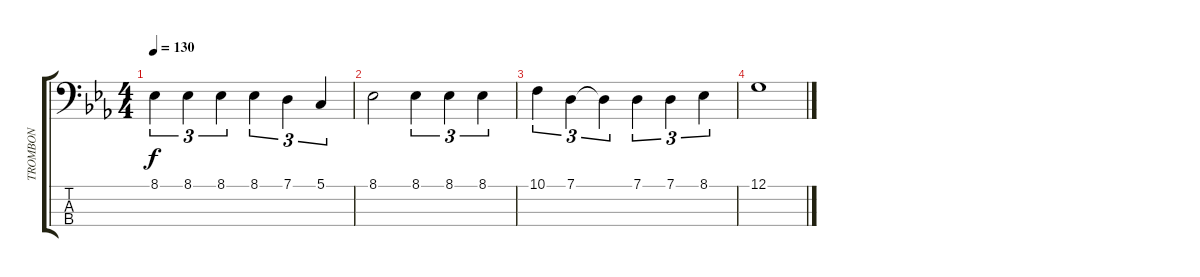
\track ("TROMBON" "TROMBON") {instrument trombone}
\staff {score tabs}
\tuning (G2 D2 A1 E1) {hide}
\ts (4 4)
\tempo 130
\clef f4
\ks cminor
8.1.4{tu (3 2) dy f} 8.1.4{tu (3 2)} 8.1.4{tu (3 2)} 8.1.4{tu (3 2)} 7.1.4{tu (3 2)} 5.1.4{tu (3 2)} |
8.1.2 8.1.4{tu (3 2)} 8.1.4{tu (3 2)} 8.1.4{tu (3 2)} |
10.1.4{tu (3 2)} 7.1.4{tu (3 2)} 7.1{t}.4{tu (3 2)} 7.1.4{tu (3 2)} 7.1.4{tu (3 2)} 8.1.4{tu (3 2)} |
12.1.1
